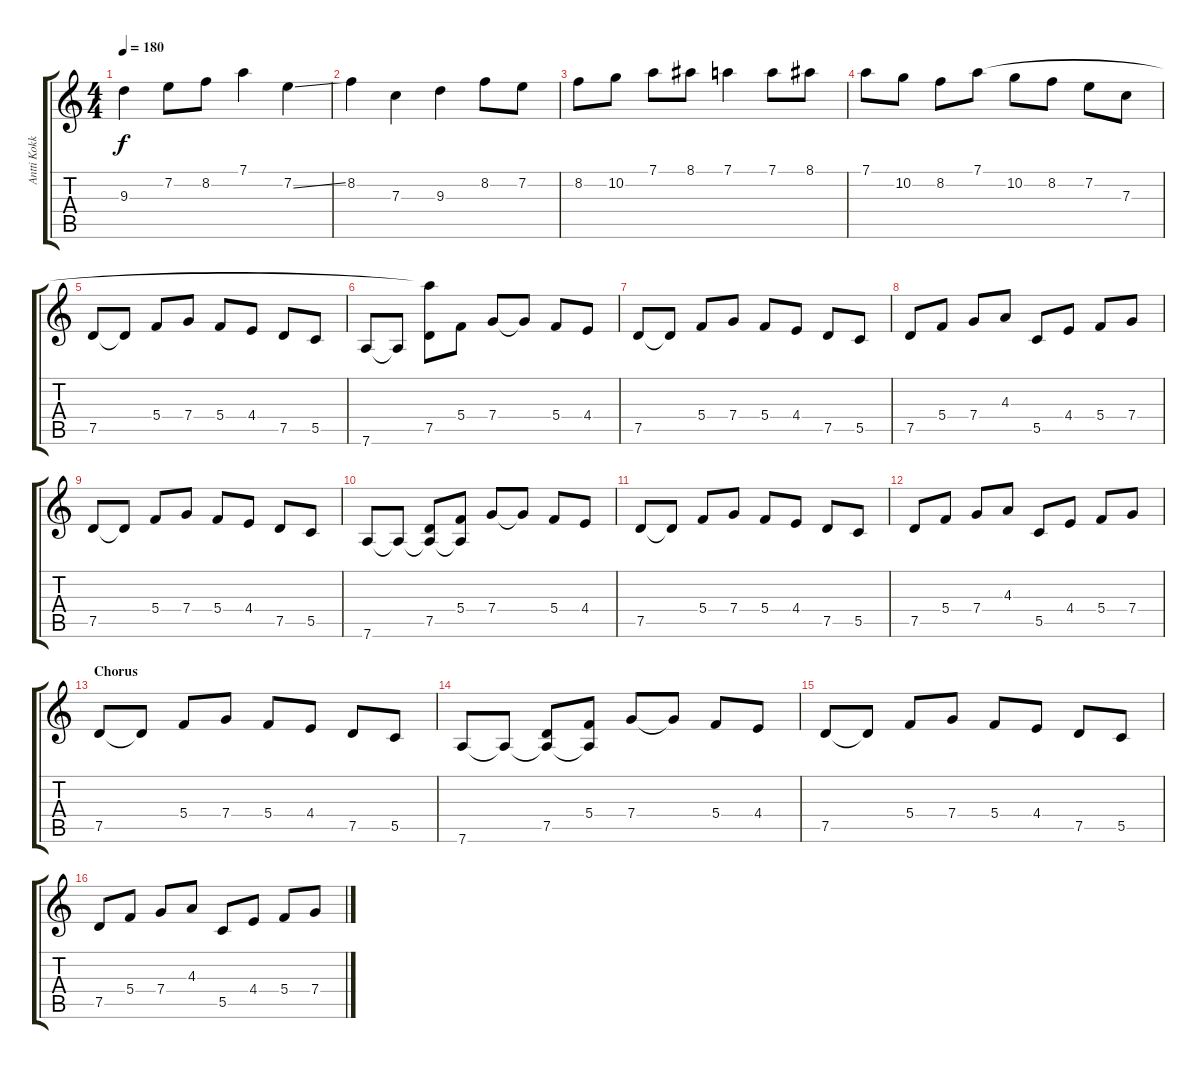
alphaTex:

\track ("Antti Kokko - Lead Guitar" "Antti Kokk") {instrument distortionguitar}
\staff {score tabs}
\tuning (D4 A3 F3 C3 G2 D2) {hide}
\ts (4 4)
\tempo 180
\clef g2
\ks c
9.3.4{dy f} 7.2.8 8.2.8 7.1.4 7.2{ss}.4 |
8.2.4 7.3.4 9.3.4 8.2.8 7.2.8 |
8.2.8 10.2.8 7.1.8 8.1.8 7.1.4 7.1.8 8.1.8 |
7.1.8 10.2.8 8.2.8 7.1.8 10.2.8 8.2.8 7.2.8 7.3.8 |
\section ("" "")
7.5.8 7.5{t}.8 5.4.8 7.4.8 5.4.8 4.4.8 7.5.8 5.5.8 |
7.6.8 7.6{t}.8 (7.1{t} 7.5).8 5.4.8 7.4.8 7.4{t}.8 5.4.8 4.4.8 |
7.5.8 7.5{t}.8 5.4.8 7.4.8 5.4.8 4.4.8 7.5.8 5.5.8 |
7.5.8 5.4.8 7.4.8 4.3.8 5.5.8 4.4.8 5.4.8 7.4.8 |
7.5.8 7.5{t}.8 5.4.8 7.4.8 5.4.8 4.4.8 7.5.8 5.5.8 |
7.6.8 7.6{t}.8 (7.5 7.6{t}).8 (5.4 7.6{t}).8 7.4.8 7.4{t}.8 5.4.8 4.4.8 |
7.5.8 7.5{t}.8 5.4.8 7.4.8 5.4.8 4.4.8 7.5.8 5.5.8 |
7.5.8 5.4.8 7.4.8 4.3.8 5.5.8 4.4.8 5.4.8 7.4.8 |
\section ("" "Chorus")
7.5.8 7.5{t}.8 5.4.8 7.4.8 5.4.8 4.4.8 7.5.8 5.5.8 |
7.6.8 7.6{t}.8 (7.5 7.6{t}).8 (5.4 7.6{t}).8 7.4.8 7.4{t}.8 5.4.8 4.4.8 |
7.5.8 7.5{t}.8 5.4.8 7.4.8 5.4.8 4.4.8 7.5.8 5.5.8 |
7.5.8 5.4.8 7.4.8 4.3.8 5.5.8 4.4.8 5.4.8 7.4.8
